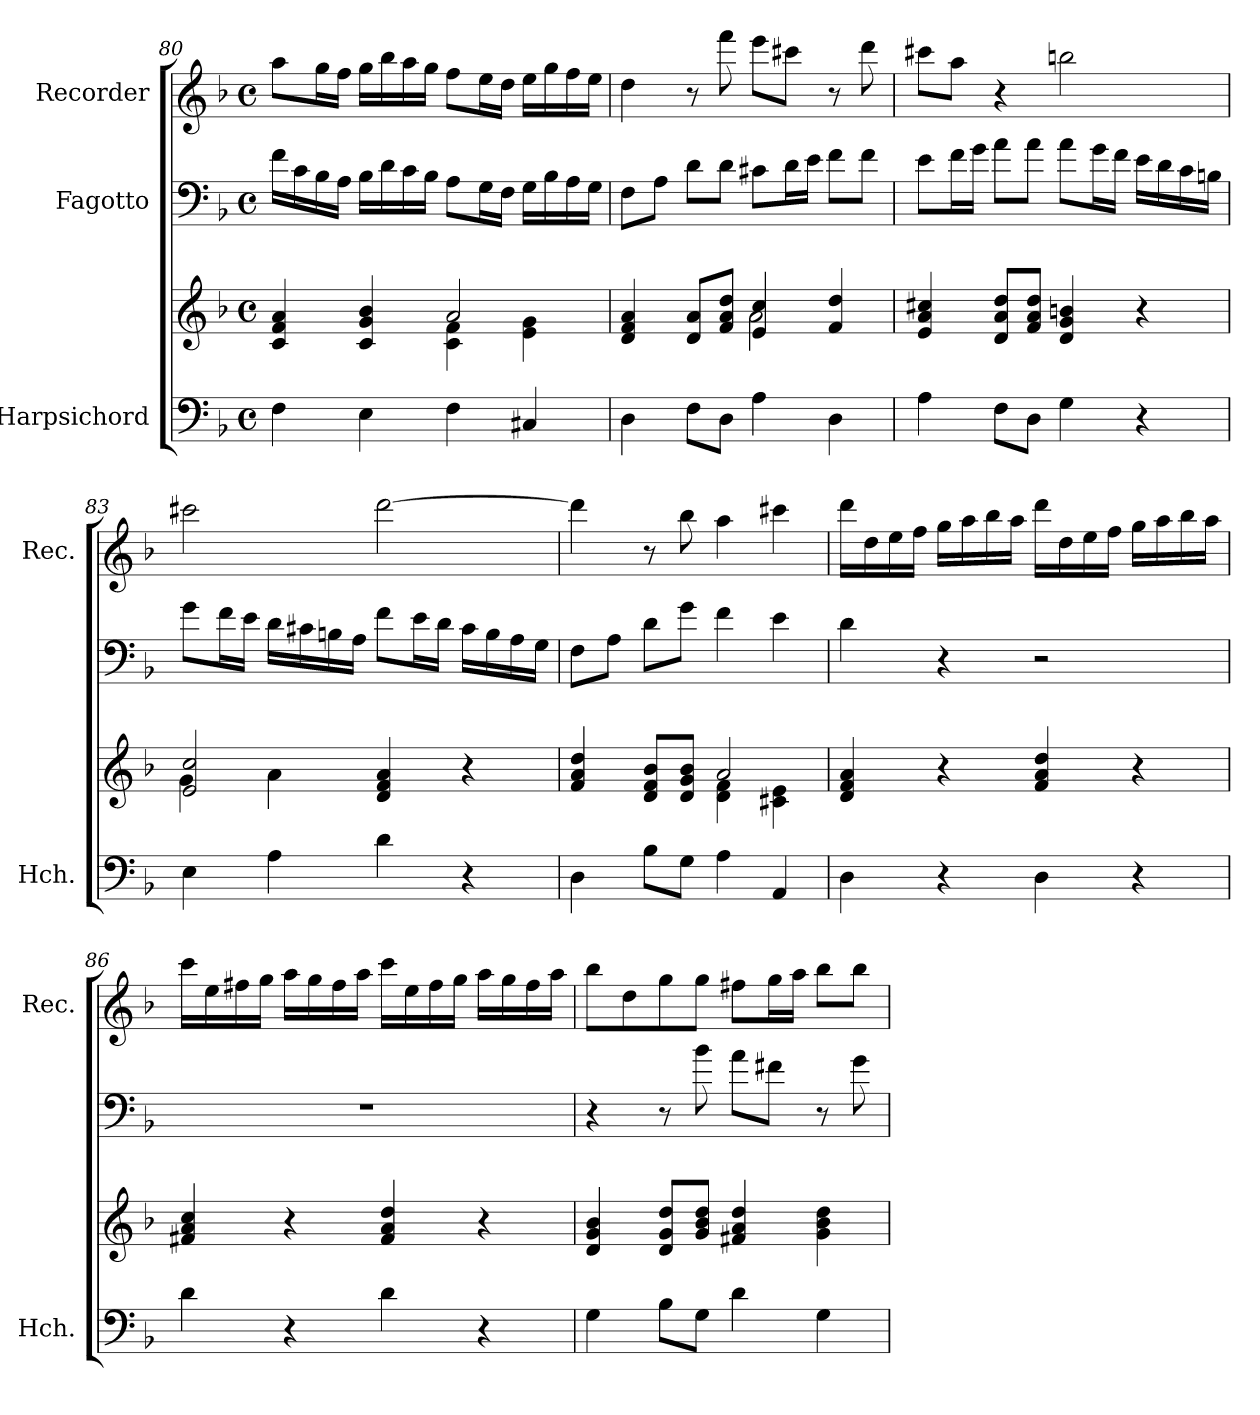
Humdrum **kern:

**kern	**kern	**kern	**kern
*part3	*part3	*part2	*part1
*staff4	*staff3	*staff2	*staff1
*I"Harpsichord	*	*I"Fagotto	*I"Recorder
*I'Hch.	*	*	*I'Rec.
*clefF4	*clefG2	*clefF4	*clefG2
*k[b-]	*k[b-]	*k[b-]	*k[b-]
*M4/4	*M4/4	*M4/4	*M4/4
*met(c)	*met(c)	*met(c)	*met(c)
=80	=80	=80	=80
*	*^	*	*
4F\	4c/ 4f/ 4a/	2ryy	16f\LL	8aa\L
.	.	.	16c\	.
.	.	.	16B-\	16gg\L
.	.	.	16A\JJ	16ff\JJ
4E\	4c/ 4g/ 4b-/	.	16B-\LL	16gg\LL
.	.	.	16d\	16bb-\
.	.	.	16c\	16aa\
.	.	.	16B-\JJ	16gg\JJ
4F\	2a/	4c\ 4f\	8A\L	8ff\L
.	.	.	16G\L	16ee\L
.	.	.	16F\JJ	16dd\JJ
4C#X/	.	4e\ 4g\	16G\LL	16ee\LL
.	.	.	16B-\	16gg\
.	.	.	16A\	16ff\
.	.	.	16G\JJ	16ee\JJ
=81	=81	=81	=81	=81
4D\	4d/ 4f/ 4a/	2ryy	8F\L	4dd\
.	.	.	8A\J	.
8F\L	8d/ 8a/L	.	8d\L	8r
8D\J	8f/ 8a/ 8dd/J	.	8d\J	8fff\
4A\	4e/ 4cc/	2a\	8c#X\L	8eee\L
.	.	.	16d\L	8ccc#X\J
.	.	.	16e\JJ	.
4D\	4f/ 4dd/	.	8f\L	8r
.	.	.	8f\J	8ddd\
*	*v	*v	*	*
!!LO:LB:g=z
=82	=82	=82	=82
4A\	4e/ 4a/ 4cc#X/	8e\L	8ccc#X\L
.	.	16f\L	8aa\J
.	.	16g\JJ	.
8F\L	8d/ 8a/ 8dd/L	8a\L	4r
8D\J	8f/ 8a/ 8dd/J	8a\J	.
4G\	4d/ 4g/ 4bn/	8a\L	2bbn\
.	.	16g\L	.
.	.	16f\JJ	.
4r	4r	16e\LL	.
.	.	16d\	.
.	.	16c\	.
.	.	16Bn\JJ	.
=83	=83	=83	=83
*	*^	*	*
4E\	2e/ 2cc/	4g\	8g\L	2ccc#X\
.	.	.	16f\L	.
.	.	.	16e\JJ	.
4A\	.	4a\	16d\LL	.
.	.	.	16c#X\	.
.	.	.	16Bn\	.
.	.	.	16A\JJ	.
4d\	4d/ 4f/ 4a/	2ryy	8f\L	[2ddd\
.	.	.	16e\L	.
.	.	.	16d\JJ	.
4r	4r	.	16c#\LL	.
.	.	.	16B\	.
.	.	.	16A\	.
.	.	.	16G\JJ	.
=84	=84	=84	=84	=84
4D\	4f/ 4a/ 4dd/	2ryy	8F\L	4ddd\]
.	.	.	8A\J	.
8B-\L	8d/ 8f/ 8b-/L	.	8d\L	8r
8G\J	8d/ 8g/ 8b-/J	.	8g\J	8bb-\
4A\	2a/	4d\ 4f\	4f\	4aa\
4AA/	.	4c#X\ 4e\	4e\	4ccc#X\
*	*v	*v	*	*
=85	=85	=85	=85
4D\	4d/ 4f/ 4a/	4d\	16ddd\LL
.	.	.	16dd\
.	.	.	16ee\
.	.	.	16ff\JJ
4r	4r	4r	16gg\LL
.	.	.	16aa\
.	.	.	16bb-\
.	.	.	16aa\JJ
4D\	4f/ 4a/ 4dd/	2r	16ddd\LL
.	.	.	16dd\
.	.	.	16ee\
.	.	.	16ff\JJ
4r	4r	.	16gg\LL
.	.	.	16aa\
.	.	.	16bb-\
.	.	.	16aa\JJ
!!LO:LB:g=z
=86	=86	=86	=86
4d\	4f#X/ 4a/ 4cc/	1r	16ccc\LL
.	.	.	16ee\
.	.	.	16ff#X\
.	.	.	16gg\JJ
4r	4r	.	16aa\LL
.	.	.	16gg\
.	.	.	16ff#\
.	.	.	16aa\JJ
4d\	4f#/ 4a/ 4dd/	.	16ccc\LL
.	.	.	16ee\
.	.	.	16ff#\
.	.	.	16gg\JJ
4r	4r	.	16aa\LL
.	.	.	16gg\
.	.	.	16ff#\
.	.	.	16aa\JJ
=87	=87	=87	=87
4G\	4d/ 4g/ 4b-/	4r	8bb-\L
.	.	.	8dd\
8B-\L	8d/ 8g/ 8dd/L	8r	8gg\
8G\J	8g/ 8b-/ 8dd/J	8b-\	8gg\J
4d\	4f#X/ 4a/ 4dd/	8a\L	8ff#X\L
.	.	8f#X\J	16gg\L
.	.	.	16aa\JJ
4G\	4g\ 4b-\ 4dd\	8r	8bb-\L
.	.	8g\	8bb-\J
=	=	=	=
*-	*-	*-	*-
